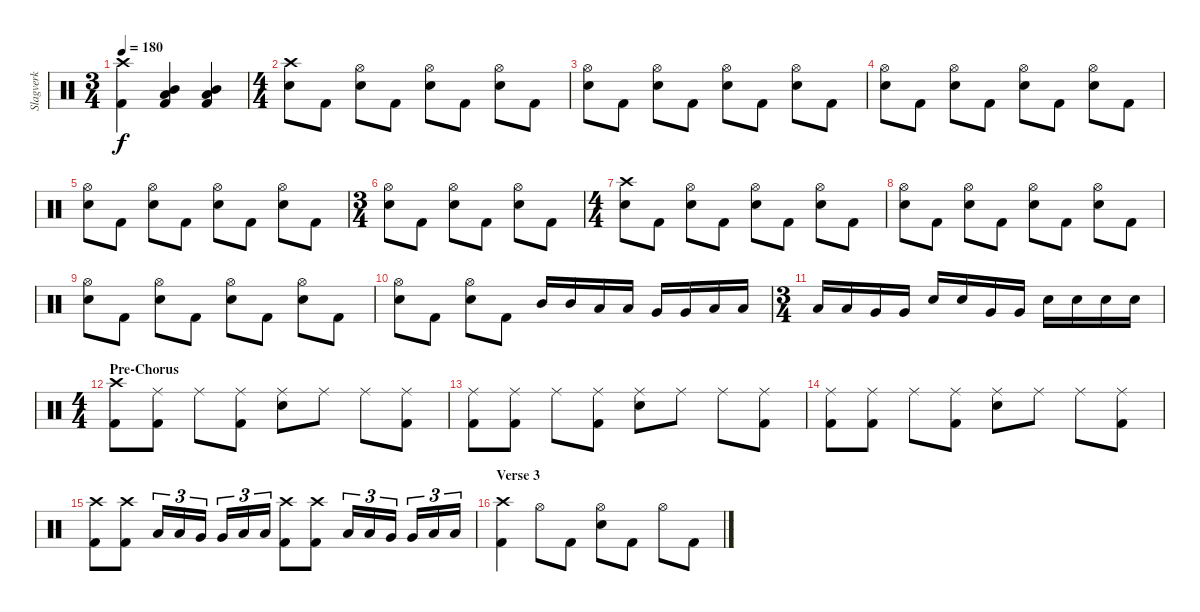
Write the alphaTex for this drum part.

\track ("Slagverk" "Slagverk") {instrument percussion}
\staff {score}
\articulation defaults
\ts (3 4)
\tempo 180
\clef neutral
\ks c
("Crash high (hit)" "Kick (hit) 2").4{dy f} ("Mid Tom (hit)" "Low Tom (hit)" "Kick (hit) 2").4 ("Mid Tom (hit)" "Low Tom (hit)" "Kick (hit) 2").4 |
\ts (4 4)
("Crash high (hit)" "Electric Snare (hit)").8 "Kick (hit) 2".8 ("Hi-Hat (open)" "Electric Snare (hit)").8 "Kick (hit) 2".8 ("Hi-Hat (open)" "Electric Snare (hit)").8 "Kick (hit) 2".8 ("Hi-Hat (open)" "Electric Snare (hit)").8 "Kick (hit) 2".8 |
("Hi-Hat (open)" "Electric Snare (hit)").8 "Kick (hit) 2".8 ("Hi-Hat (open)" "Electric Snare (hit)").8 "Kick (hit) 2".8 ("Hi-Hat (open)" "Electric Snare (hit)").8 "Kick (hit) 2".8 ("Hi-Hat (open)" "Electric Snare (hit)").8 "Kick (hit) 2".8 |
("Hi-Hat (open)" "Electric Snare (hit)").8 "Kick (hit) 2".8 ("Hi-Hat (open)" "Electric Snare (hit)").8 "Kick (hit) 2".8 ("Hi-Hat (open)" "Electric Snare (hit)").8 "Kick (hit) 2".8 ("Hi-Hat (open)" "Electric Snare (hit)").8 "Kick (hit) 2".8 |
("Hi-Hat (open)" "Electric Snare (hit)").8 "Kick (hit) 2".8 ("Hi-Hat (open)" "Electric Snare (hit)").8 "Kick (hit) 2".8 ("Hi-Hat (open)" "Electric Snare (hit)").8 "Kick (hit) 2".8 ("Hi-Hat (open)" "Electric Snare (hit)").8 "Kick (hit) 2".8 |
\ts (3 4)
("Hi-Hat (open)" "Electric Snare (hit)").8 "Kick (hit) 2".8 ("Hi-Hat (open)" "Electric Snare (hit)").8 "Kick (hit) 2".8 ("Hi-Hat (open)" "Electric Snare (hit)").8 "Kick (hit) 2".8 |
\ts (4 4)
("Crash high (hit)" "Electric Snare (hit)").8 "Kick (hit) 2".8 ("Hi-Hat (open)" "Electric Snare (hit)").8 "Kick (hit) 2".8 ("Hi-Hat (open)" "Electric Snare (hit)").8 "Kick (hit) 2".8 ("Hi-Hat (open)" "Electric Snare (hit)").8 "Kick (hit) 2".8 |
("Hi-Hat (open)" "Electric Snare (hit)").8 "Kick (hit) 2".8 ("Hi-Hat (open)" "Electric Snare (hit)").8 "Kick (hit) 2".8 ("Hi-Hat (open)" "Electric Snare (hit)").8 "Kick (hit) 2".8 ("Hi-Hat (open)" "Electric Snare (hit)").8 "Kick (hit) 2".8 |
("Hi-Hat (open)" "Electric Snare (hit)").8 "Kick (hit) 2".8 ("Hi-Hat (open)" "Electric Snare (hit)").8 "Kick (hit) 2".8 ("Hi-Hat (open)" "Electric Snare (hit)").8 "Kick (hit) 2".8 ("Hi-Hat (open)" "Electric Snare (hit)").8 "Kick (hit) 2".8 |
("Hi-Hat (open)" "Electric Snare (hit)").8 "Kick (hit) 2".8 ("Hi-Hat (open)" "Electric Snare (hit)").8 "Kick (hit) 2".8 "Mid Tom (hit)".16 "Mid Tom (hit)".16 "Low Tom (hit)".16 "Low Tom (hit)".16 "Very Low Tom (hit)".16 "Very Low Tom (hit)".16 "Low Tom (hit)".16 "Low Tom (hit)".16 |
\ts (3 4)
"Low Tom (hit)".16 "Low Tom (hit)".16 "Very Low Tom (hit)".16 "Very Low Tom (hit)".16 "Electric Snare (hit)".16 "Electric Snare (hit)".16 "Very Low Tom (hit)".16 "Very Low Tom (hit)".16 "Electric Snare (hit)".16 "Electric Snare (hit)".16 "Electric Snare (hit)".16 "Electric Snare (hit)".16 |
\ts (4 4)
\section ("" "Pre-Chorus")
("Crash high (hit)" "Kick (hit) 2").8 ("Ride (middle)" "Kick (hit) 2").8 "Ride (middle)".8 ("Ride (middle)" "Kick (hit) 2").8 ("Ride (middle)" "Electric Snare (hit)").8 "Ride (middle)".8 "Ride (middle)".8 ("Ride (middle)" "Kick (hit) 2").8 |
("Ride (middle)" "Kick (hit) 2").8 ("Ride (middle)" "Kick (hit) 2").8 "Ride (middle)".8 ("Ride (middle)" "Kick (hit) 2").8 ("Ride (middle)" "Electric Snare (hit)").8 "Ride (middle)".8 "Ride (middle)".8 ("Ride (middle)" "Kick (hit) 2").8 |
("Ride (middle)" "Kick (hit) 2").8 ("Ride (middle)" "Kick (hit) 2").8 "Ride (middle)".8 ("Ride (middle)" "Kick (hit) 2").8 ("Ride (middle)" "Electric Snare (hit)").8 "Ride (middle)".8 "Ride (middle)".8 ("Ride (middle)" "Kick (hit) 2").8 |
("Crash high (hit)" "Kick (hit) 2").8 ("Crash high (hit)" "Kick (hit) 2").8 "Low Tom (hit)".16{tu (3 2)} "Low Tom (hit)".16{tu (3 2)} "Very Low Tom (hit)".16{tu (3 2)} "Very Low Tom (hit)".16{tu (3 2)} "Low Floor Tom (hit)".16{tu (3 2)} "Low Floor Tom (hit)".16{tu (3 2)} ("Crash high (hit)" "Kick (hit) 2").8 ("Crash high (hit)" "Kick (hit) 2").8 "Low Tom (hit)".16{tu (3 2)} "Low Tom (hit)".16{tu (3 2)} "Very Low Tom (hit)".16{tu (3 2)} "Very Low Tom (hit)".16{tu (3 2)} "Low Floor Tom (hit)".16{tu (3 2)} "Low Floor Tom (hit)".16{tu (3 2)} |
\section ("" "Verse 3")
("Crash high (hit)" "Kick (hit) 2").4 "Hi-Hat (open)".8 "Kick (hit) 2".8 ("Hi-Hat (open)" "Electric Snare (hit)").8 "Kick (hit) 2".8 "Hi-Hat (open)".8 "Kick (hit) 2".8
